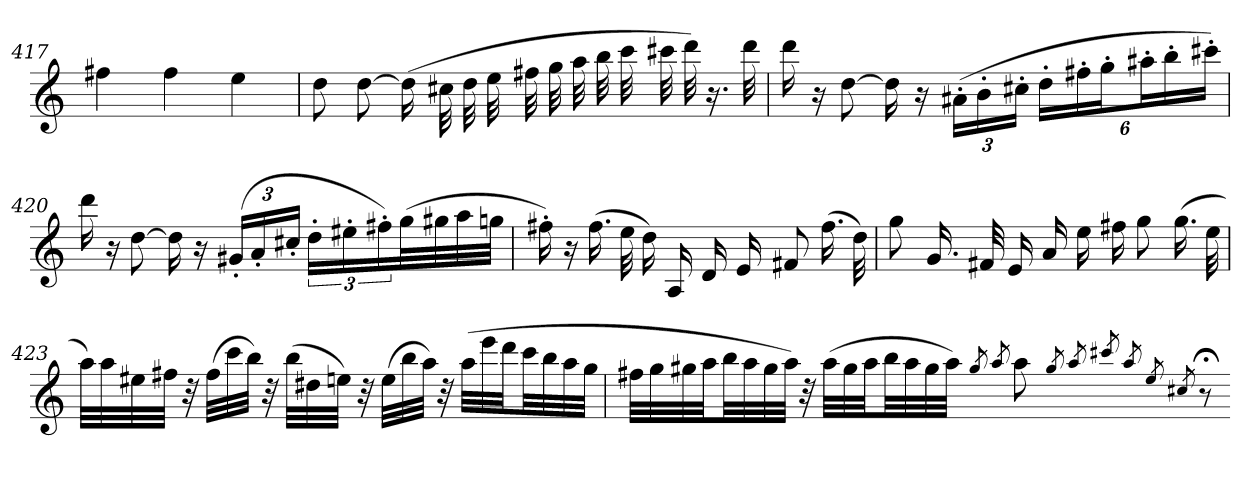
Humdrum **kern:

**kern
*part1
*staff1
=417
4ff#X
4ff#
4ee
=418
8dd
[8dd
(16dd]
32cc#X
32dd
32ee
32ff#X
32gg
32aa
32bb
32ccc
32ccc#X
32ddd)
16.r
32ddd
=419
16ddd
16r
[8dd
16dd]
16r
(24a#X'LL
24b'
24cc#X'JJ
24dd'LL
24ff#X'
24gg'J
24aa#X'L
24bb'
24ccc#X'JJ)
=420
16ddd
16r
[8dd
16dd]
16r
(24g#X'LL
24a'
24cc#X'JJ
24dd'LL
24ee#X'
24ff#X')
(32ggL
32gg#X
32aa
32ggnJJJ
=421
16ff#X')
16r
(16.ff#
32ee
16dd)
16A
16d
16e
8f#X
(16.ff#
32dd)
=422
8gg
16.g
32f#X
16e
16a
16ee
16ff#X
8gg
(16.gg
32ee
=423
32aaLLL)
32aa
32ee#X
32ff#XJJJ
32r
(32ff#LLL
32ccc
32bbJJJ)
32r
(32bbLLL
32dd#X
32eenJJJ)
32r
(32eeLLL
32bb
32aaJJJ)
32r
(32aaLLL
32eee
32dddJJ
32cccLL
32bb
32aa
32ggJJJ
=424
32ff#XLLL
32gg
32gg#X
32aaJJ
32bbLL
32aa
32gg#
32aaJJJ)
32r
(32aaLLL
32gg#
32aaJJ
32bbLL
32aa
32gg#
32aaJJJ)
8qgg#
8qaa
8aa
8qgg#
8qaa
8qccc#X
8qaa
8qee
8qcc#X
8r;<
=-
*-
